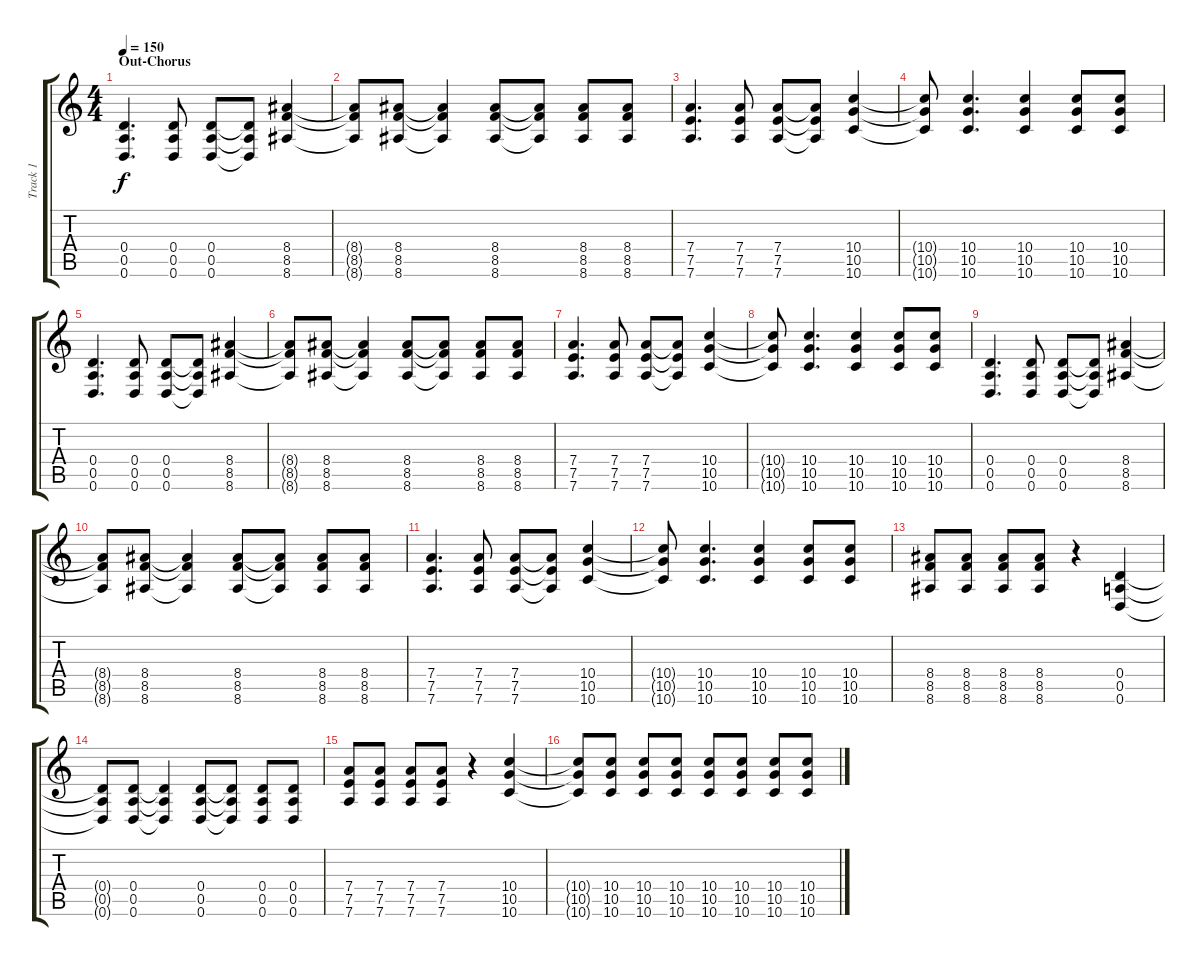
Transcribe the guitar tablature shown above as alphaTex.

\track ("Track 1" "Track 1") {instrument acousticguitarnylon}
\staff {score tabs}
\tuning (E4 B3 G3 D3 A2 D2) {hide}
\ts (4 4)
\section ("" "Out-Chorus")
\tempo 150
\clef g2
\ks c
(0.4 0.5 0.6).4{d dy f instrument distortionguitar} (0.4 0.5 0.6).8 (0.4 0.5 0.6).8 (0.4{t} 0.5{t} 0.6{t}).8 (8.4 8.5 8.6).4 |
(8.4{t} 8.5{t} 8.6{t}).8 (8.4 8.5 8.6).8 (8.4{t} 8.5{t} 8.6{t}).4 (8.4 8.5 8.6).8 (8.4{t} 8.5{t} 8.6{t}).8 (8.4 8.5 8.6).8 (8.4 8.5 8.6).8 |
(7.4 7.5 7.6).4{d} (7.4 7.5 7.6).8 (7.4 7.5 7.6).8 (7.4{t} 7.5{t} 7.6{t}).8 (10.4 10.5 10.6).4 |
(10.4{t} 10.5{t} 10.6{t}).8 (10.4 10.5 10.6).4{d} (10.4 10.5 10.6).4 (10.4 10.5 10.6).8 (10.4 10.5 10.6).8 |
(0.4 0.5 0.6).4{d} (0.4 0.5 0.6).8 (0.4 0.5 0.6).8 (0.4{t} 0.5{t} 0.6{t}).8 (8.4 8.5 8.6).4 |
(8.4{t} 8.5{t} 8.6{t}).8 (8.4 8.5 8.6).8 (8.4{t} 8.5{t} 8.6{t}).4 (8.4 8.5 8.6).8 (8.4{t} 8.5{t} 8.6{t}).8 (8.4 8.5 8.6).8 (8.4 8.5 8.6).8 |
(7.4 7.5 7.6).4{d} (7.4 7.5 7.6).8 (7.4 7.5 7.6).8 (7.4{t} 7.5{t} 7.6{t}).8 (10.4 10.5 10.6).4 |
(10.4{t} 10.5{t} 10.6{t}).8 (10.4 10.5 10.6).4{d} (10.4 10.5 10.6).4 (10.4 10.5 10.6).8 (10.4 10.5 10.6).8 |
(0.4 0.5 0.6).4{d} (0.4 0.5 0.6).8 (0.4 0.5 0.6).8 (0.4{t} 0.5{t} 0.6{t}).8 (8.4 8.5 8.6).4 |
(8.4{t} 8.5{t} 8.6{t}).8 (8.4 8.5 8.6).8 (8.4{t} 8.5{t} 8.6{t}).4 (8.4 8.5 8.6).8 (8.4{t} 8.5{t} 8.6{t}).8 (8.4 8.5 8.6).8 (8.4 8.5 8.6).8 |
(7.4 7.5 7.6).4{d} (7.4 7.5 7.6).8 (7.4 7.5 7.6).8 (7.4{t} 7.5{t} 7.6{t}).8 (10.4 10.5 10.6).4 |
(10.4{t} 10.5{t} 10.6{t}).8 (10.4 10.5 10.6).4{d} (10.4 10.5 10.6).4 (10.4 10.5 10.6).8 (10.4 10.5 10.6).8 |
(8.4 8.5 8.6).8 (8.4 8.5 8.6).8 (8.4 8.5 8.6).8 (8.4 8.5 8.6).8 r.4 (0.4 0.5 0.6).4 |
(0.4{t} 0.5{t} 0.6{t}).8 (0.4 0.5 0.6).8 (0.4{t} 0.5{t} 0.6{t}).4 (0.4 0.5 0.6).8 (0.4{t} 0.5{t} 0.6{t}).8 (0.4 0.5 0.6).8 (0.4 0.5 0.6).8 |
(7.4 7.5 7.6).8 (7.4 7.5 7.6).8 (7.4 7.5 7.6).8 (7.4 7.5 7.6).8 r.4 (10.4 10.5 10.6).4 |
(10.4{t} 10.5{t} 10.6{t}).8 (10.4 10.5 10.6).8 (10.4 10.5 10.6).8 (10.4 10.5 10.6).8 (10.4 10.5 10.6).8 (10.4 10.5 10.6).8 (10.4 10.5 10.6).8 (10.4 10.5 10.6).8
